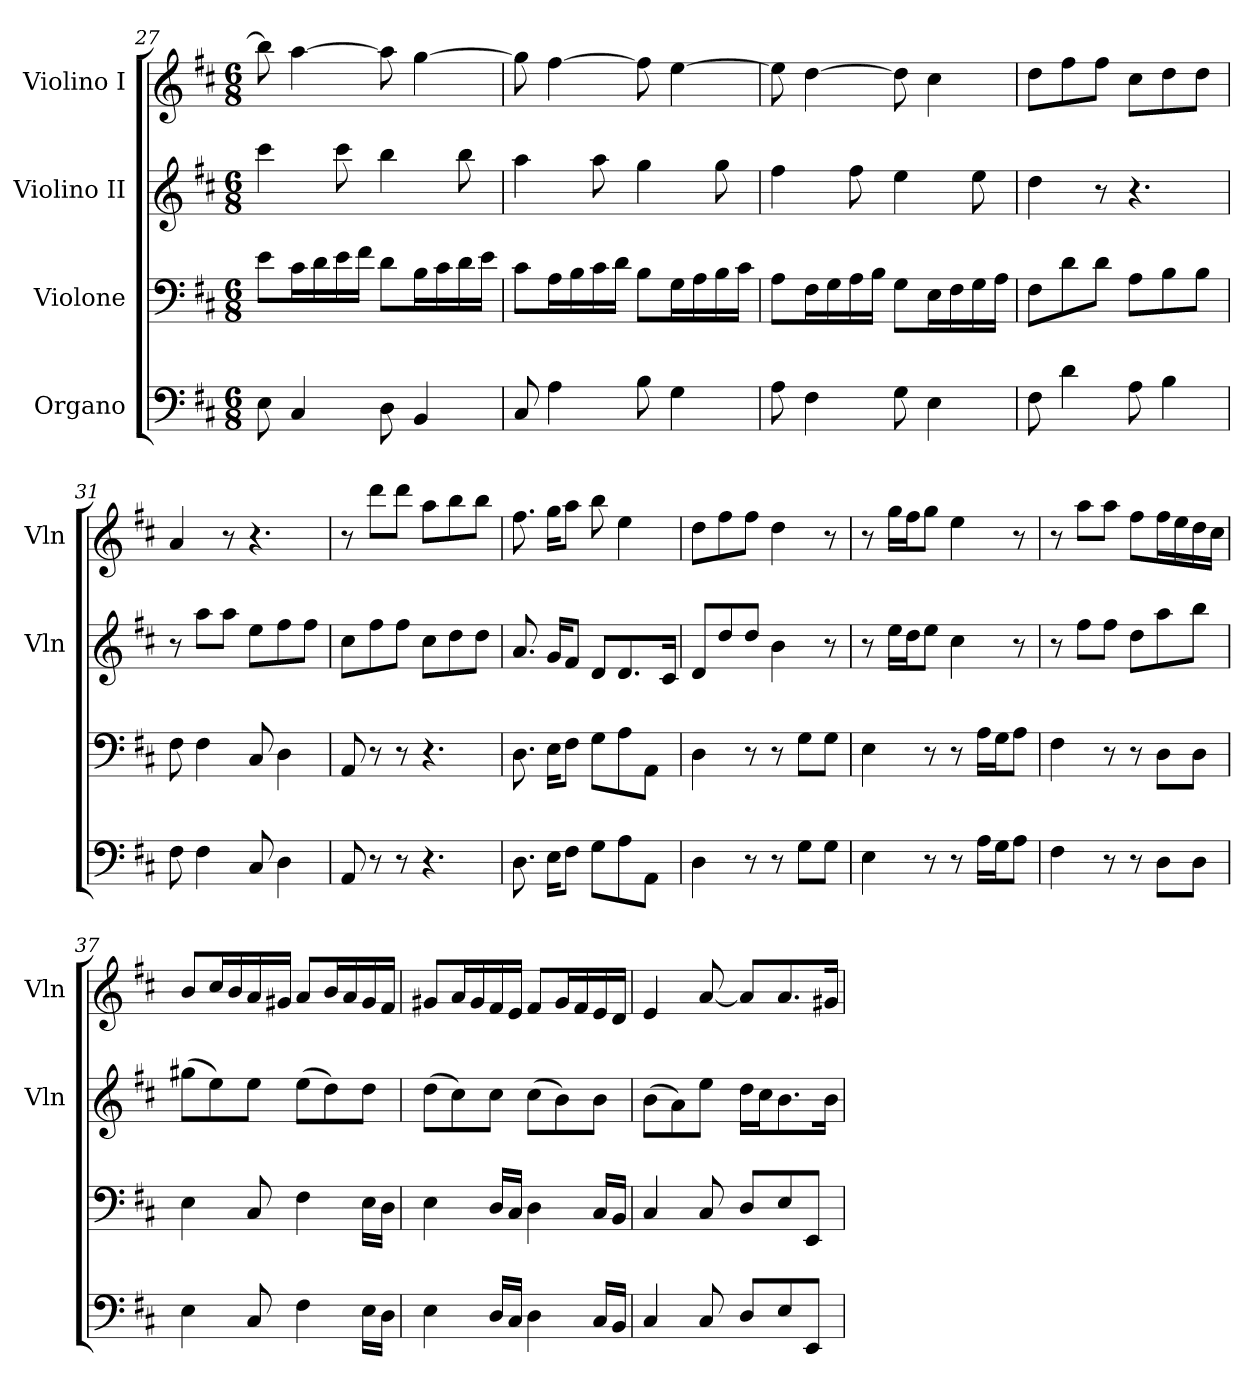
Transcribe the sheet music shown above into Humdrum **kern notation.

**kern	**kern	**kern	**kern
*part4	*part3	*part2	*part1
*staff4	*staff3	*staff2	*staff1
*I"Organo	*I"Violone	*I"Violino II	*I"Violino I
*	*	*I'Vln	*I'Vln
*clefF4	*clefF4	*clefG2	*clefG2
*k[f#c#]	*k[f#c#]	*k[f#c#]	*k[f#c#]
*D:	*D:	*D:	*D:
*M6/8	*M6/8	*M6/8	*M6/8
=27	=27	=27	=27
8E	8eL	4ccc#	8bb]
4C#	16c#L	.	[4aa
.	16d	.	.
.	16e	8ccc#	.
.	16f#JJ	.	.
8D	8dL	4bb	8aa]
4BB	16BL	.	[4gg
.	16c#	.	.
.	16d	8bb	.
.	16eJJ	.	.
=28	=28	=28	=28
8C#	8c#L	4aa	8gg]
4A	16AL	.	[4ff#
.	16B	.	.
.	16c#	8aa	.
.	16dJJ	.	.
8B	8BL	4gg	8ff#]
4G	16GL	.	[4ee
.	16A	.	.
.	16B	8gg	.
.	16c#JJ	.	.
=29	=29	=29	=29
8A	8AL	4ff#	8ee]
4F#	16F#L	.	[4dd
.	16G	.	.
.	16A	8ff#	.
.	16BJJ	.	.
8G	8GL	4ee	8dd]
4E	16EL	.	4cc#
.	16F#	.	.
.	16G	8ee	.
.	16AJJ	.	.
=30	=30	=30	=30
8F#	8F#L	4dd	8ddL
4d	8d	.	8ff#
.	8dJ	8r	8ff#J
8A	8AL	4.r	8cc#L
4B	8B	.	8dd
.	8BJ	.	8ddJ
=31	=31	=31	=31
8F#	8F#	8r	4a
4F#	4F#	8aaL	.
.	.	8aaJ	8r
8C#	8C#	8eeL	4.r
4D	4D	8ff#	.
.	.	8ff#J	.
=32	=32	=32	=32
8AA	8AA	8cc#L	8r
8r	8r	8ff#	8dddL
8r	8r	8ff#J	8dddJ
4.r	4.r	8cc#L	8aaL
.	.	8dd	8bb
.	.	8ddJ	8bbJ
=33	=33	=33	=33
8.D	8.D	8.a	8.ff#
16EKL	16EKL	16gKL	16ggKL
8F#J	8F#J	8f#J	8aaJ
8GL	8GL	8dL	8bb
8A	8A	8.d	4ee
8AAJ	8AAJ	.	.
.	.	16c#Jk	.
=34	=34	=34	=34
4D	4D	8dL	8ddL
.	.	8dd	8ff#
8r	8r	8ddJ	8ff#J
8r	8r	4b	4dd
8GL	8GL	.	.
8GJ	8GJ	8r	8r
=35	=35	=35	=35
4E	4E	8r	8r
.	.	16eeLL	16ggLL
.	.	16ddJ	16ff#J
8r	8r	8eeJ	8ggJ
8r	8r	4cc#	4ee
16ALL	16ALL	.	.
16GJ	16GJ	.	.
8AJ	8AJ	8r	8r
=36	=36	=36	=36
4F#	4F#	8r	8r
.	.	8ff#L	8aaL
8r	8r	8ff#J	8aaJ
8r	8r	8ddL	8ff#L
8DL	8DL	8aa	16ff#L
.	.	.	16ee
8DJ	8DJ	8bbJ	16dd
.	.	.	16cc#JJ
=37	=37	=37	=37
4E	4E	(8gg#XL	8bL
.	.	8ee)	16cc#L
.	.	.	16b
8C#	8C#	8eeJ	16a
.	.	.	16g#XJJ
4F#	4F#	(8eeL	8aL
.	.	8dd)	16bL
.	.	.	16a
16ELL	16ELL	8ddJ	16g#
16DJJ	16DJJ	.	16f#JJ
=38	=38	=38	=38
4E	4E	(8ddL	8g#XL
.	.	8cc#)	16aL
.	.	.	16g#
16DLL	16DLL	8cc#J	16f#
16C#JJ	16C#JJ	.	16eJJ
4D	4D	(8cc#L	8f#L
.	.	8b)	16g#L
.	.	.	16f#
16C#LL	16C#LL	8bJ	16e
16BBJJ	16BBJJ	.	16dJJ
=39	=39	=39	=39
4C#	4C#	(8bL	4e
.	.	8a)	.
8C#	8C#	8eeJ	[8a
8DL	8DL	16ddLL	8aL]
.	.	16cc#J	.
8E	8E	8.b	8.a
8EEJ	8EEJ	.	.
.	.	16bJk	16g#XJk
=	=	=	=
*-	*-	*-	*-
